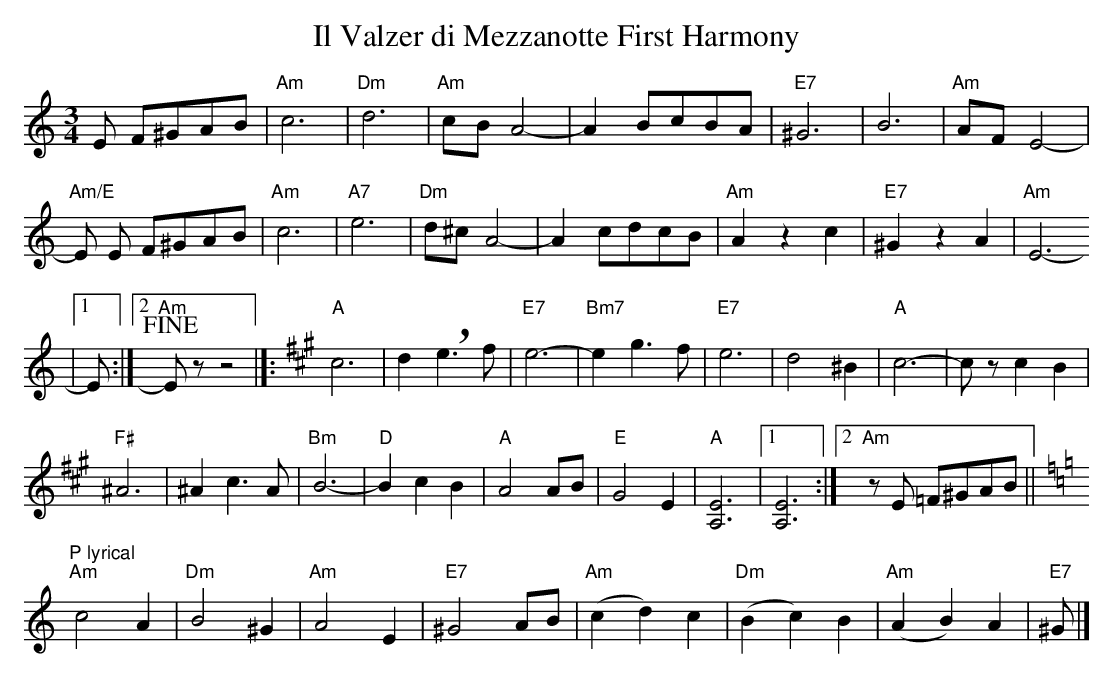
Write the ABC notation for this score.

X:1
T:Il Valzer di Mezzanotte First Harmony
K:Am
M:3/4
L:1/8
E F^GAB|"Am"c6|"Dm"d6|"Am"cBA4-|A2BcBA|"E7"^G6|B6|"Am"AFE4-|
"Am/E"E E F^GAB|"Am"c6|"A7"e6|"Dm"d^cA4-|A2 cdcB|"Am"A2z2c2|"E7"^G2z2A2|"Am"E6-
|1E:|2"Am"+fine+Ezz4|]:[K:A]"A"c6|d2!breath!e3 f|"E7"e6-|"Bm7"e2g3f|"E7"e6|d4 ^B2|"A"c6-|czc2B2|
"F#"^A6|^A2c3A|"Bm"B6-|"D"B2c2B2|"A"A4 AB|"E"G4E2|"A"[E6A,6]|1[E6A,6]:|2"Am"z E =F^GAB||
[K:Am]"P lyrical""Am"c4 A2|"Dm"B4 ^G2|"Am"A4  E2|"E7"^G4 AB|"Am"(c2d2)c2|"Dm"(B2c2)B2|"Am"(A2B2)A2|"E7"^G|]
